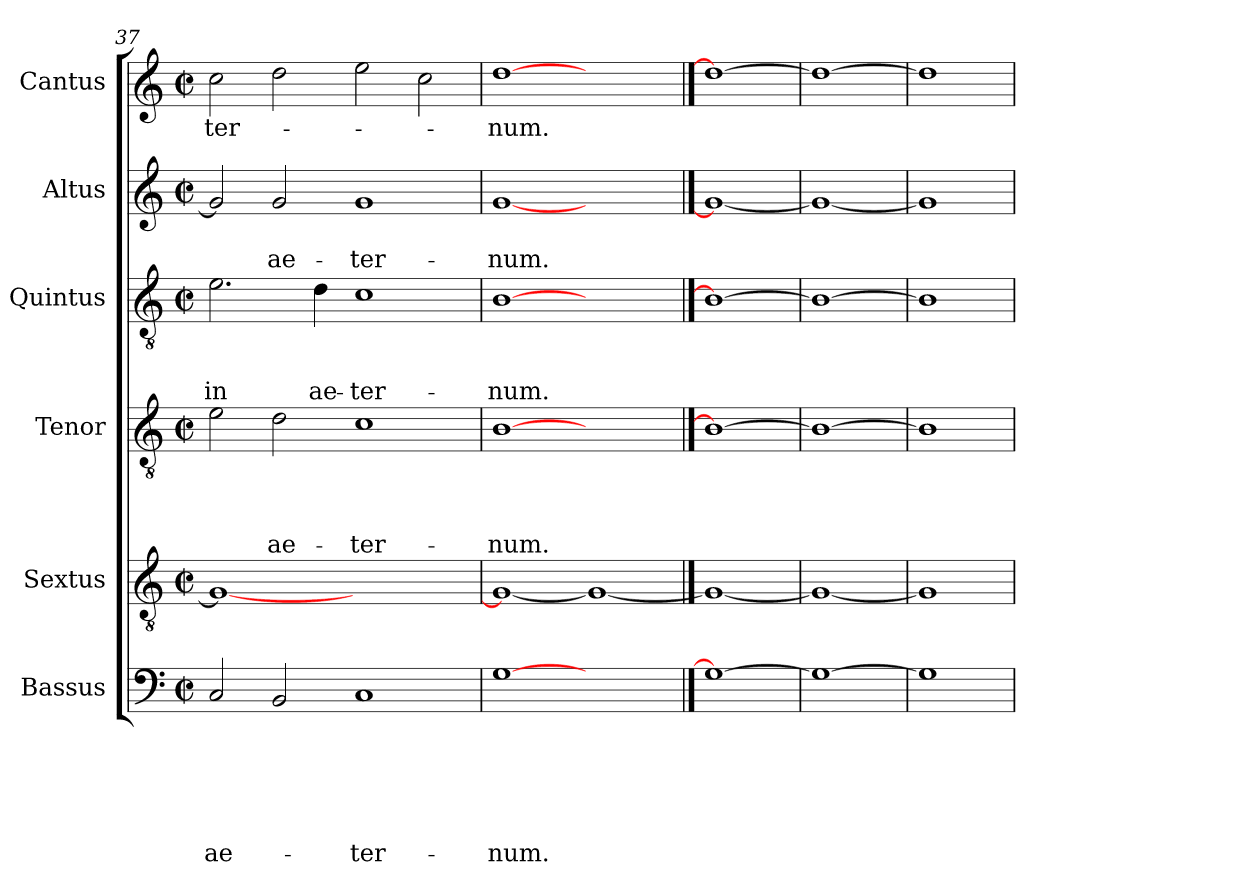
**kern	**text	**text	**text	**text	**text	**text	**kern	**kern	**text	**text	**text	**text	**kern	**text	**text	**text	**kern	**text	**text	**kern	**text
*part6	*part6	*part6	*part6	*part6	*part6	*part6	*part5	*part4	*part4	*part4	*part4	*part4	*part3	*part3	*part3	*part3	*part2	*part2	*part2	*part1	*part1
*staff6	*staff6	*staff6	*staff6	*staff6	*staff6	*staff6	*staff5	*staff4	*staff4	*staff4	*staff4	*staff4	*staff3	*staff3	*staff3	*staff3	*staff2	*staff2	*staff2	*staff1	*staff1
*I"Bassus	*	*	*	*	*	*	*I"Sextus	*I"Tenor	*	*	*	*	*I"Quintus	*	*	*	*I"Altus	*	*	*I"Cantus	*
*I'B	*	*	*	*	*	*	*I'Sx	*I'T	*	*	*	*	*I'Q	*	*	*	*I'A	*	*	*I'C	*
*clefF4	*	*	*	*	*	*	*clefGv2	*clefGv2	*	*	*	*	*clefGv2	*	*	*	*clefG2	*	*	*clefG2	*
*k[]	*	*	*	*	*	*	*k[]	*k[]	*	*	*	*	*k[]	*	*	*	*k[]	*	*	*k[]	*
*C:	*	*	*	*	*	*	*C:	*C:	*	*	*	*	*C:	*	*	*	*C:	*	*	*C:	*
*M2/2	*	*	*	*	*	*	*M2/2	*M2/2	*	*	*	*	*M2/2	*	*	*	*M2/2	*	*	*M2/2	*
*met(c|)	*	*	*	*	*	*	*met(c|)	*met(c|)	*	*	*	*	*met(c|)	*	*	*	*met(c|)	*	*	*met(c|)	*
=37	=37	=37	=37	=37	=37	=37	=37	=37	=37	=37	=37	=37	=37	=37	=37	=37	=37	=37	=37	=37	=37
!	!	!	!	!	!	!LO:LY:b	!	!	!	!	!	!	!	!	!	!LO:LY:b	!	!	!	!	!LO:LY:b
2C/	.	.	.	.	.	ae-	1G_	2e\	.	.	.	.	2.e\	.	.	in	2g/]	.	.	2cc\	-ter-
!	!	!	!	!	!	!	!	!	!	!	!	!LO:LY:b	!	!	!	!	!	!	!LO:LY:b	!	!
2BB/	.	.	.	.	.	.	.	2d\	.	.	.	ae-	.	.	.	.	2g/	.	ae-	2dd\	.
!	!	!	!	!	!	!	!	!	!	!	!	!	!	!	!	!LO:LY:b	!	!	!	!	!
.	.	.	.	.	.	.	.	.	.	.	.	.	4d\	.	.	ae-	.	.	.	.	.
!	!	!	!	!	!	!LO:LY:b	!	!	!	!	!	!LO:LY:b	!	!	!	!LO:LY:b	!	!	!LO:LY:b	!	!
1C	.	.	.	.	.	-ter-	1ryy	1c	.	.	.	-ter-	1c	.	.	-ter-	1g	.	-ter-	2ee\	.
.	.	.	.	.	.	.	.	.	.	.	.	.	.	.	.	.	.	.	.	2cc\	.
=38	=38	=38	=38	=38	=38	=38	=38	=38	=38	=38	=38	=38	=38	=38	=38	=38	=38	=38	=38	=38	=38
!	!	!	!	!	!	!LO:LY:b	!	!	!	!	!	!LO:LY:b	!	!	!	!LO:LY:b	!	!	!LO:LY:b	!	!LO:LY:b
[1G	.	.	.	.	.	-num.	1G_	[1B	.	.	.	-num.	[1B	.	.	-num.	[1g	.	-num.	[1dd	-num.
1ryy	.	.	.	.	.	.	1G_	1ryy	.	.	.	.	1ryy	.	.	.	1ryy	.	.	1ryy	.
==39	==39	==39	==39	==39	==39	==39	==39	==39	==39	==39	==39	==39	==39	==39	==39	==39	==39	==39	==39	==39	==39
1G_	.	.	.	.	.	.	1G_	1B_	.	.	.	.	1B_	.	.	.	1g_	.	.	1dd_	.
=40	=40	=40	=40	=40	=40	=40	=40	=40	=40	=40	=40	=40	=40	=40	=40	=40	=40	=40	=40	=40	=40
1G_	.	.	.	.	.	.	1G_	1B_	.	.	.	.	1B_	.	.	.	1g_	.	.	1dd_	.
=41	=41	=41	=41	=41	=41	=41	=41	=41	=41	=41	=41	=41	=41	=41	=41	=41	=41	=41	=41	=41	=41
1G]	.	.	.	.	.	.	1G]	1B]	.	.	.	.	1B]	.	.	.	1g]	.	.	1dd]	.
=	=	=	=	=	=	=	=	=	=	=	=	=	=	=	=	=	=	=	=	=	=
*-	*-	*-	*-	*-	*-	*-	*-	*-	*-	*-	*-	*-	*-	*-	*-	*-	*-	*-	*-	*-	*-
